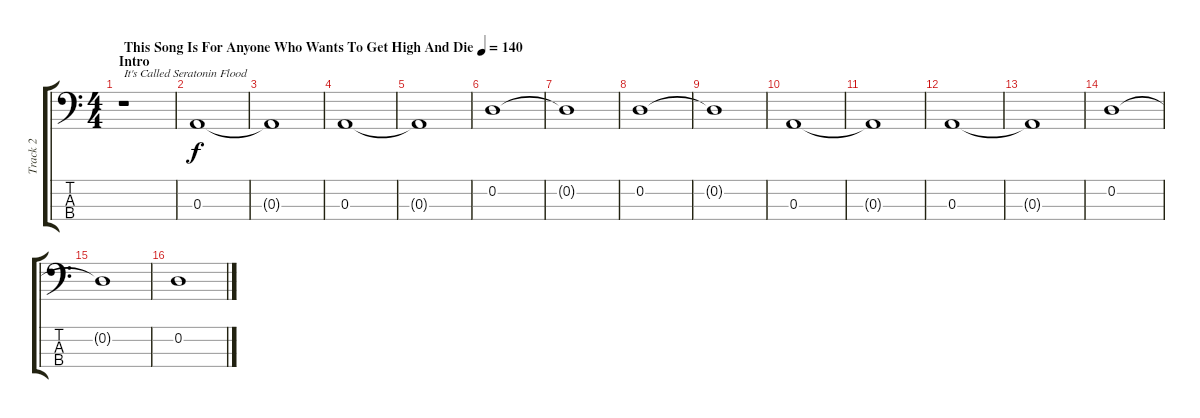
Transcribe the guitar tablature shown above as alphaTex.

\track ("Track 2" "Track 2") {instrument electricbasspick}
\staff {score tabs}
\tuning (G2 D2 A1 E1) {hide}
\ts (4 4)
\section ("" "Intro")
\tempo (140 "This Song Is For Anyone Who Wants To Get High And Die")
\clef f4
\ks c
r.1{txt "It's Called Seratonin Flood" dy f instrument electricbasspick} |
0.3.1 |
0.3{t}.1 |
0.3.1 |
0.3{t}.1 |
0.2.1 |
0.2{t}.1 |
0.2.1 |
0.2{t}.1 |
0.3.1 |
0.3{t}.1 |
0.3.1 |
0.3{t}.1 |
0.2.1 |
0.2{t}.1 |
0.2.1
